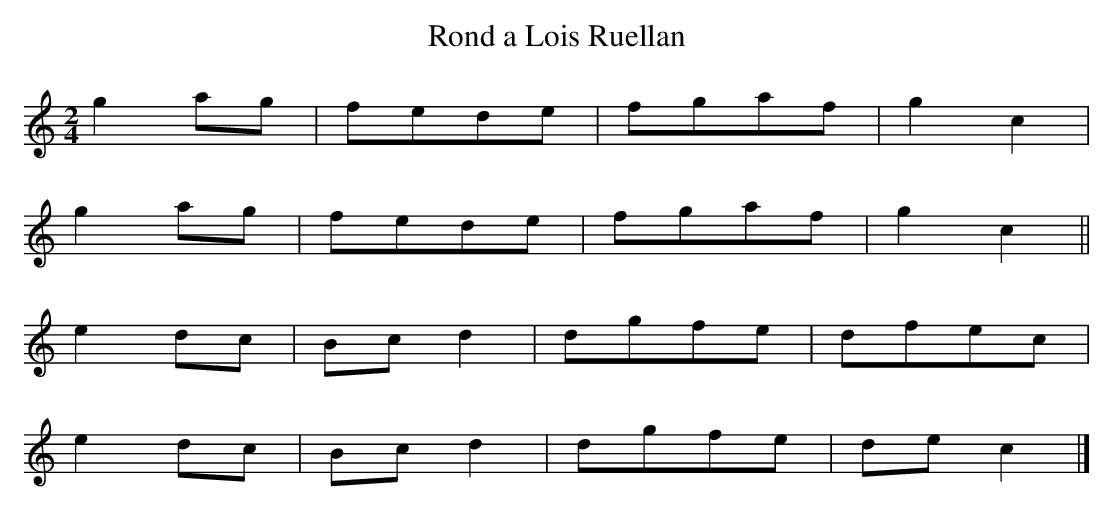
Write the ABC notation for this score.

X:1
T:Rond a Lois Ruellan
M:2/4
L:1/8
K:C
g2ag|fede|fgaf|g2c2|
g2ag|fede|fgaf|g2c2||
e2dc|Bcd2|dgfe|dfec|
e2dc|Bcd2|dgfe|dec2|]
